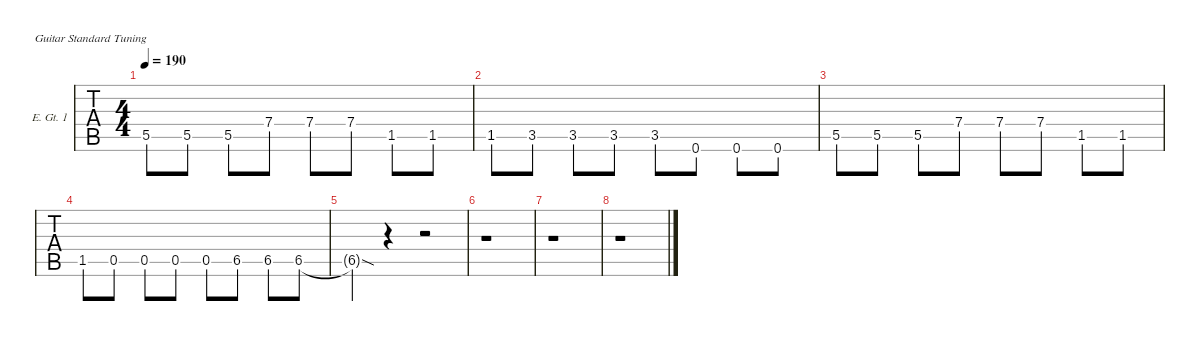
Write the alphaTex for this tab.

\defaultSystemsLayout 4
\hideDynamics
\bracketExtendMode nobrackets
\firstSystemTrackNameOrientation horizontal
\track ("Ele. Guitar 1" "E. Gt. 1") {defaultSystemsLayout 4 instrument distortionguitar}
\staff {tabs}
\tuning (E4 B3 G3 D3 A2 E2)
\ts (4 4)
\tempo 190
\clef g2
\scale
0.285132
\ks dminor
5.5{acc forcenatural}.8{dy f} 5.5{acc forcenatural}.8 5.5{acc forcenatural}.8 7.4{acc forcenatural}.8 7.4{acc forcenatural}.8 7.4{acc forcenatural}.8 1.5{acc b}.8 1.5{acc b}.8 |
\scale
0.23829 1.5{acc b}.8 3.5{acc forcenatural}.8 3.5{acc forcenatural}.8 3.5{acc forcenatural}.8 3.5{acc forcenatural}.8 0.6{acc forcenatural}.8 0.6{acc forcenatural}.8 0.6{acc forcenatural}.8 |
\scale
0.238289 5.5{acc forcenatural}.8 5.5{acc forcenatural}.8 5.5{acc forcenatural}.8 7.4{acc forcenatural}.8 7.4{acc forcenatural}.8 7.4{acc forcenatural}.8 1.5{acc b}.8 1.5{acc b}.8 |
\scale
0.238289 1.5{acc b}.8 0.5{acc forcenatural}.8 0.5{acc forcenatural}.8 0.5{acc forcenatural}.8 0.5{acc forcenatural}.8 6.5{acc b}.8 6.5{acc b}.8 6.5{acc b}.8 |
\scale
0.285132 6.5{sod t acc b}.4 r.4 r.2 |
\scale
0.238289 r.1 |
\scale
0.238289 r.1 |
\scale
0.23829 r.1
